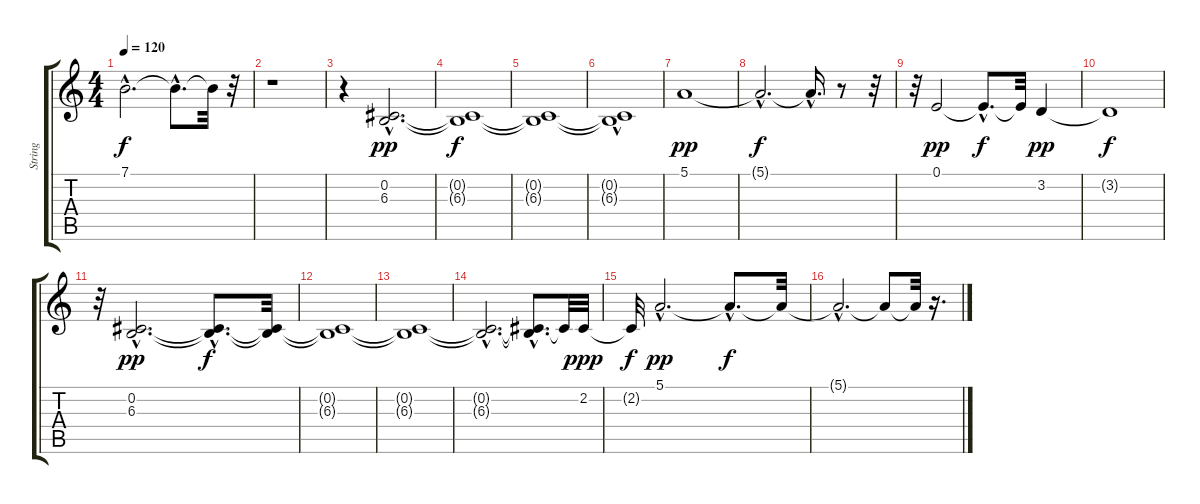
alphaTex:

\track ("String" "String") {instrument stringensemble2}
\staff {score tabs}
\tuning (E4 B3 G3 D3 A2 E2) {hide}
\ts (4 4)
\tempo 120
\clef g2
\ks c
7.1{hac t}.2{d dy f} 7.1{hac t}.8{d} 7.1{t}.32 r.32 |
r.1 |
r.4 (0.2{hac} 6.3{hac}).2{d dy pp} |
(0.2{t} 6.3{t}).1{dy f} |
(0.2{t} 6.3{t}).1 |
(0.2{hac t} 6.3{t}).1 |
5.1.1{dy pp} |
5.1{hac t}.2{d dy f} 5.1{hac t}.16{d} r.8 r.32 |
r.32 0.1.2{dy pp} 0.1{hac t}.8{d dy f} 0.1{t}.32 3.2.4{dy pp} |
3.2{t}.1{dy f} |
r.32 (0.2{hac} 6.3{hac}).2{d dy pp} (0.2{hac t} 6.3{hac t}).8{d dy f} (0.2{t} 6.3{t}).32 |
(0.2{t} 6.3{t}).1 |
(0.2{t} 6.3{t}).1 |
(0.2{hac t} 6.3{hac t}).2{d} (0.2{t} 6.3{hac t}).8{d} 6.3{t}.32 2.2.32{dy ppp} |
2.2{t}.32{dy f} 5.1{hac}.2{d dy pp} 5.1{hac t}.8{d dy f} 5.1{t}.32 |
5.1{hac t}.2{d} 5.1{t}.8 5.1{t}.32 r.16{d}
